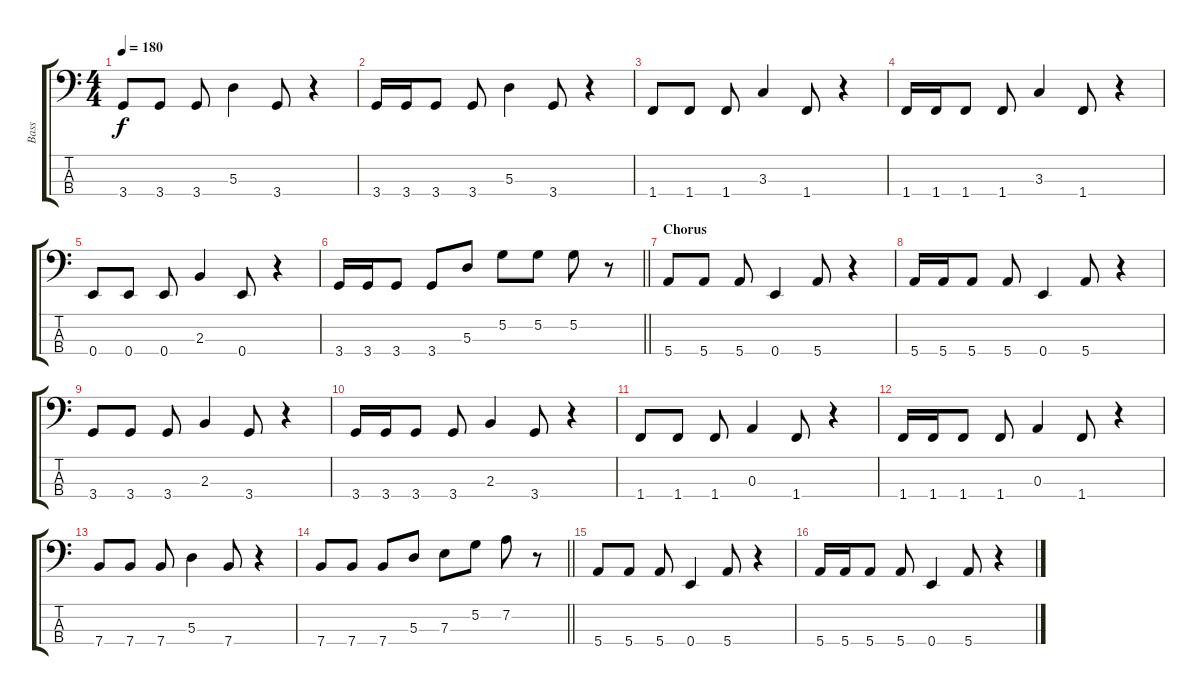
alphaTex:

\track ("Bass" "Bass") {instrument electricbassfinger}
\staff {score tabs}
\tuning (G2 D2 A1 E1) {hide}
\ts (4 4)
\tempo 180
\clef f4
\ks c
3.4.8{dy f} 3.4.8 3.4.8 5.3.4 3.4.8 r.4 |
3.4.16 3.4.16 3.4.8 3.4.8 5.3.4 3.4.8 r.4 |
1.4.8 1.4.8 1.4.8 3.3.4 1.4.8 r.4 |
1.4.16 1.4.16 1.4.8 1.4.8 3.3.4 1.4.8 r.4 |
0.4.8 0.4.8 0.4.8 2.3.4 0.4.8 r.4 |
\barLineRight lightlight
3.4.16 3.4.16 3.4.8 3.4.8 5.3.8 5.2.8 5.2.8 5.2.8 r.8 |
\section ("" "Chorus")
5.4.8 5.4.8 5.4.8 0.4.4 5.4.8 r.4 |
5.4.16 5.4.16 5.4.8 5.4.8 0.4.4 5.4.8 r.4 |
3.4.8 3.4.8 3.4.8 2.3.4 3.4.8 r.4 |
3.4.16 3.4.16 3.4.8 3.4.8 2.3.4 3.4.8 r.4 |
1.4.8 1.4.8 1.4.8 0.3.4 1.4.8 r.4 |
1.4.16 1.4.16 1.4.8 1.4.8 0.3.4 1.4.8 r.4 |
7.4.8 7.4.8 7.4.8 5.3.4 7.4.8 r.4 |
\barLineRight lightlight
7.4.8 7.4.8 7.4.8 5.3.8 7.3.8 5.2.8 7.2.8 r.8 |
5.4.8 5.4.8 5.4.8 0.4.4 5.4.8 r.4 |
5.4.16 5.4.16 5.4.8 5.4.8 0.4.4 5.4.8 r.4
